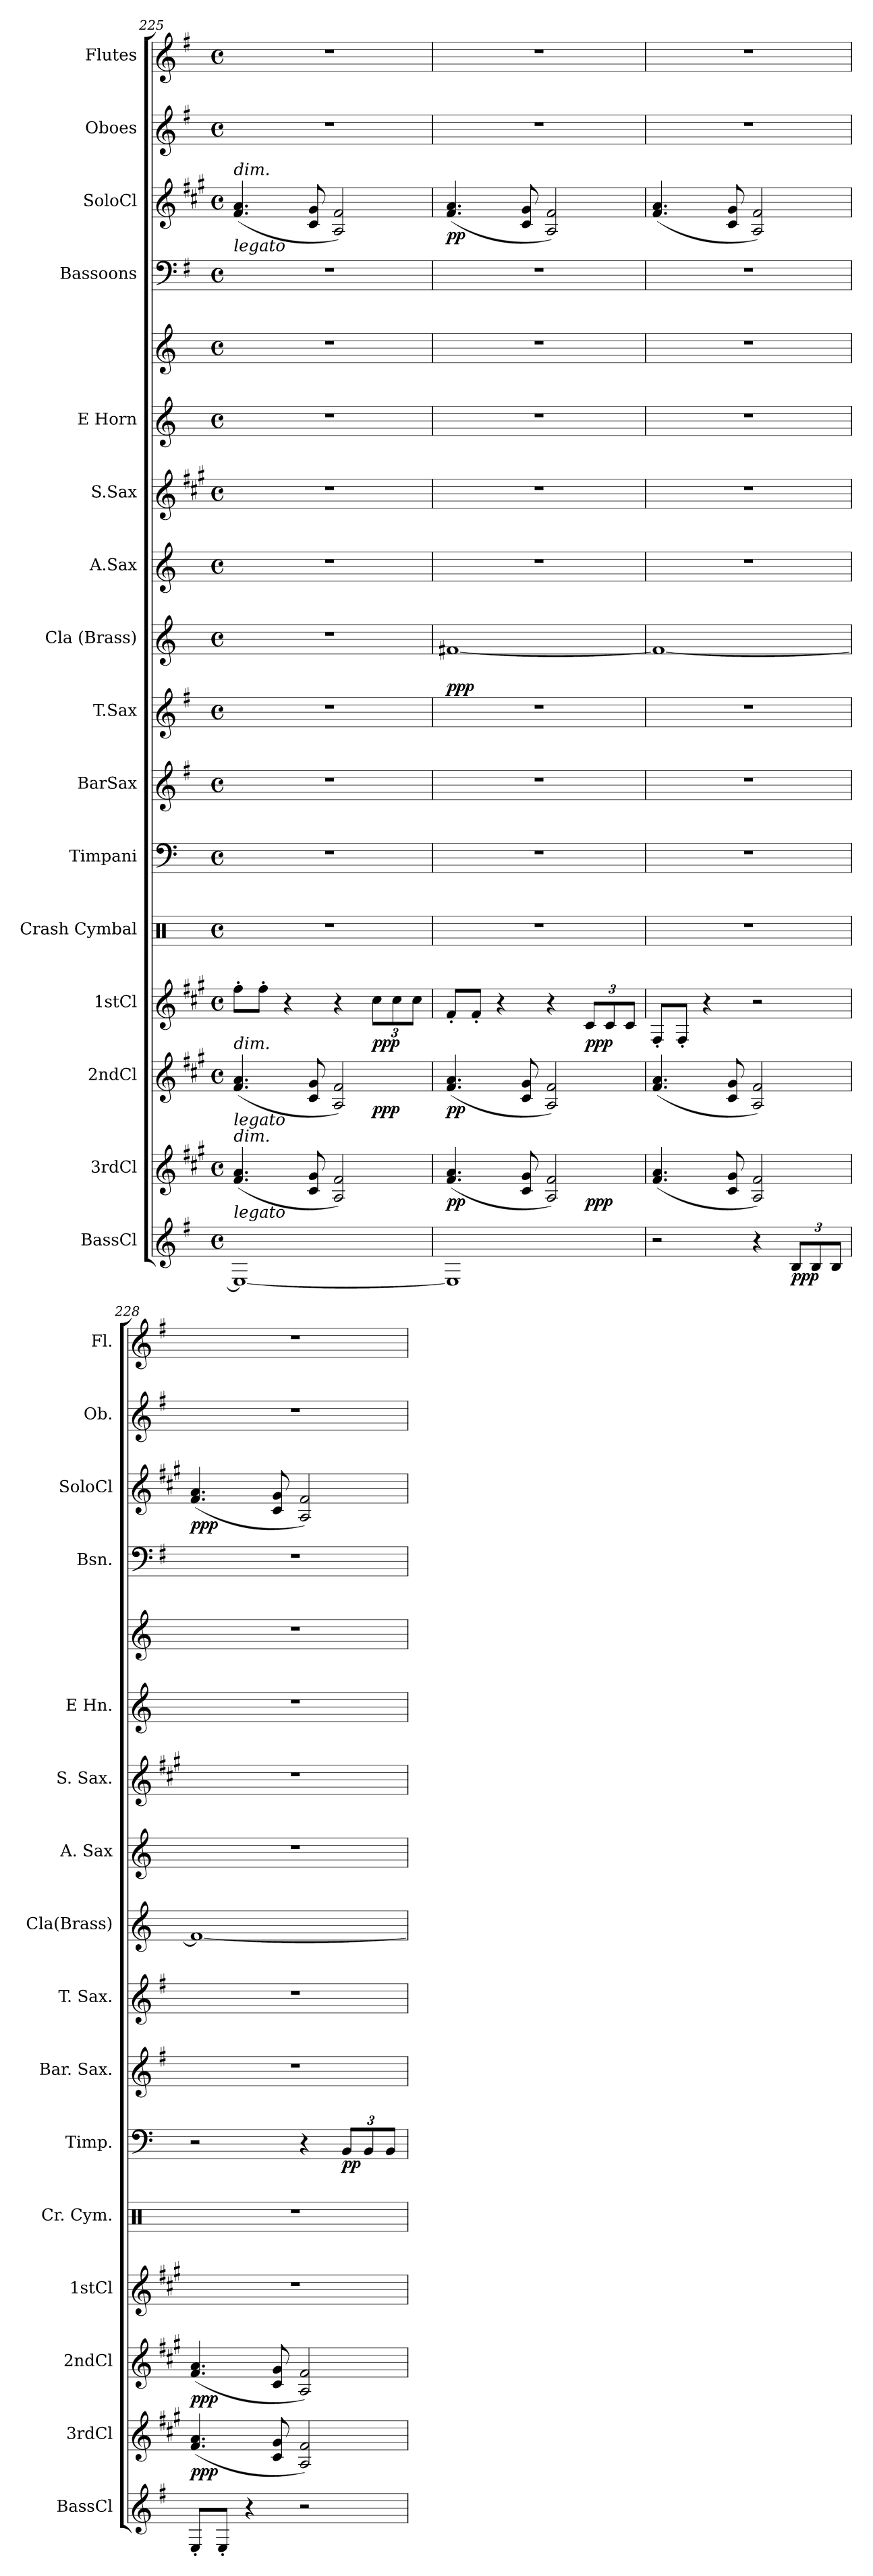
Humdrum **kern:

**kern	**dynam	**kern	**dynam	**kern	**dynam	**kern	**dynam	**kern	**kern	**dynam	**kern	**kern	**dynam	**kern	**kern	**kern	**kern	**kern	**kern	**kern	**dynam	**kern	**kern
*part16	*part16	*part15	*part15	*part14	*part14	*part13	*part13	*part12	*part11	*part11	*part10	*part9	*part9	*part8	*part7	*part6	*part5	*part5	*part4	*part3	*part3	*part2	*part1
*staff17	*staff17	*staff16	*staff16	*staff15	*staff15	*staff14	*staff14	*staff13	*staff12	*staff12	*staff11	*staff10	*staff10	*staff9	*staff8	*staff7	*staff6	*staff5	*staff4	*staff3	*staff3	*staff2	*staff1
*I"BassCl	*	*I"3rdCl	*	*I"2ndCl	*	*I"1stCl	*	*I"Crash Cymbal	*I"Timpani	*	*I"BarSax	*I"T.Sax	*	*I"Cla (Brass)	*I"A.Sax	*I"S.Sax	*I"E Horn	*	*I"Bassoons	*I"SoloCl	*	*I"Oboes	*I"Flutes
*I'BassCl	*	*I'3rdCl	*	*I'2ndCl	*	*I'1stCl	*	*I'Cr. Cym.	*I'Timp.	*	*I'Bar. Sax.	*I'T. Sax.	*	*I'Cla(Brass)	*I'A. Sax	*I'S. Sax.	*I'E Hn.	*	*I'Bsn.	*I'SoloCl	*	*I'Ob.	*I'Fl.
*clefG2	*	*clefG2	*	*clefG2	*	*clefG2	*	*clefX	*clefF4	*	*clefG2	*clefG2	*	*clefG2	*clefG2	*clefG2	*clefG2	*clefG2	*clefF4	*clefG2	*	*clefG2	*clefG2
*ITrd8c14	*	*ITrd1c2	*	*ITrd1c2	*	*ITrd1c2	*	*	*	*	*ITrd12c21	*ITrd8c14	*	*ITrd1c2	*ITrd5c9	*ITrd1c2	*ITrd5c8	*ITrd5c8	*	*ITrd1c2	*	*	*
*k[f#]	*	*k[f#]	*	*k[f#]	*	*k[f#]	*	*k[]	*k[]	*	*k[f#]	*k[f#]	*	*k[b-e-]	*k[b-e-a-]	*k[f#]	*k[f#c#g#d#]	*k[f#c#g#d#]	*k[f#]	*k[f#]	*	*k[f#]	*k[f#]
*M4/4	*	*M4/4	*	*M4/4	*	*M4/4	*	*M4/4	*M4/4	*	*M4/4	*M4/4	*	*M4/4	*M4/4	*M4/4	*M4/4	*M4/4	*M4/4	*M4/4	*	*M4/4	*M4/4
*met(c)	*	*met(c)	*	*met(c)	*	*met(c)	*	*met(c)	*met(c)	*	*met(c)	*met(c)	*	*met(c)	*met(c)	*met(c)	*met(c)	*met(c)	*met(c)	*met(c)	*	*met(c)	*met(c)
=225	=225	=225	=225	=225	=225	=225	=225	=225	=225	=225	=225	=225	=225	=225	=225	=225	=225	=225	=225	=225	=225	=225	=225
*	*	*	*	*^	*	*	*	*	*	*	*	*	*	*	*	*	*	*	*	*	*	*	*
!	!	!	!	!	!	!	!	!	!	!	!	!	!	!	!	!	!	!	!	!	!LO:TX:b:i:t=legato	!	!	!
!	!	!	!	!	!	!	!	!	!	!	!	!	!	!	!	!	!	!	!	!	!LO:TX:a:i:t=dim.	!	!	!
!	!	!	!	!LO:TX:b:i:t=legato	!	!	!	!	!	!	!	!	!	!	!	!	!	!	!	!	!	!	!	!
!	!	!	!	!LO:TX:a:i:t=dim.	!	!	!	!	!	!	!	!	!	!	!	!	!	!	!	!	!	!	!	!
!	!	!LO:TX:b:i:t=legato	!	!	!	!	!	!	!	!	!	!	!	!	!	!	!	!	!	!	!	!	!	!
!	!	!LO:TX:a:i:t=dim.	!	!	!	!	!	!	!	!	!	!	!	!	!	!	!	!	!	!	!	!	!	!
1EE_	.	(<4.e/ 4.g/	.	(<4.e/ 4.g/	2.ryy	.	8ee'\L	.	1r	1r	.	1r	1r	.	1r	1r	1r	1r	1r	1r	(<4.e/ 4.g/	.	1r	1r
.	.	.	.	.	.	.	8ee'\J	.	.	.	.	.	.	.	.	.	.	.	.	.	.	.	.	.
.	.	.	.	.	.	.	4r	.	.	.	.	.	.	.	.	.	.	.	.	.	.	.	.	.
.	.	8B/ 8f#/	.	8B/ 8f#/	.	.	.	.	.	.	.	.	.	.	.	.	.	.	.	.	8B/ 8f#/	.	.	.
.	.	2G/ 2e/)	.	2G/ 2e/)	.	.	4r	.	.	.	.	.	.	.	.	.	.	.	.	.	2G/ 2e/)	.	.	.
*	*	*	*	*	*	*	*Xbrackettup	*	*	*	*	*	*	*	*	*	*	*	*	*	*	*	*	*
!	!	!	!	!	!	!LO:DY:b	!	!LO:DY:b	!	!	!	!	!	!	!	!	!	!	!	!	!	!	!	!
.	.	.	.	.	4ryy	ppp	12b\L	ppp	.	.	.	.	.	.	.	.	.	.	.	.	.	.	.	.
.	.	.	.	.	.	.	12b\	.	.	.	.	.	.	.	.	.	.	.	.	.	.	.	.	.
.	.	.	.	.	.	.	12b\J	.	.	.	.	.	.	.	.	.	.	.	.	.	.	.	.	.
=226	=226	=226	=226	=226	=226	=226	=226	=226	=226	=226	=226	=226	=226	=226	=226	=226	=226	=226	=226	=226	=226	=226	=226	=226
!	!	!	!LO:DY:b	!	!	!LO:DY:b	!	!	!	!	!	!	!	!LO:DY:a	!	!	!	!	!	!	!	!LO:DY:b	!	!
*	*	*^	*	*v	*v	*	*	*	*	*	*	*	*	*	*	*	*	*	*	*	*	*	*	*
1EE]	.	(<4.e/ 4.g/	2.ryy	pp	(<4.e/ 4.g/	pp	8e'/L	.	1r	1r	.	1r	1r	ppp	[1en	1r	1r	1r	1r	1r	(<4.e/ 4.g/	pp	1r	1r
.	.	.	.	.	.	.	8e'/J	.	.	.	.	.	.	.	.	.	.	.	.	.	.	.	.	.
.	.	.	.	.	.	.	4r	.	.	.	.	.	.	.	.	.	.	.	.	.	.	.	.	.
.	.	8B/ 8f#/	.	.	8B/ 8f#/	.	.	.	.	.	.	.	.	.	.	.	.	.	.	.	8B/ 8f#/	.	.	.
.	.	2G/ 2e/)	.	.	2G/ 2e/)	.	4r	.	.	.	.	.	.	.	.	.	.	.	.	.	2G/ 2e/)	.	.	.
!	!	!	!	!LO:DY:b	!	!	!	!LO:DY:b	!	!	!	!	!	!	!	!	!	!	!	!	!	!	!	!
.	.	.	4ryy	ppp	.	.	12B/L	ppp	.	.	.	.	.	.	.	.	.	.	.	.	.	.	.	.
.	.	.	.	.	.	.	12B/	.	.	.	.	.	.	.	.	.	.	.	.	.	.	.	.	.
.	.	.	.	.	.	.	12B/J	.	.	.	.	.	.	.	.	.	.	.	.	.	.	.	.	.
*	*	*v	*v	*	*	*	*	*	*	*	*	*	*	*	*	*	*	*	*	*	*	*	*	*
!!LO:PB:g=z
=227	=227	=227	=227	=227	=227	=227	=227	=227	=227	=227	=227	=227	=227	=227	=227	=227	=227	=227	=227	=227	=227	=227	=227
2r	.	(<4.e/ 4.g/	.	(<4.e/ 4.g/	.	8E'/L	.	1r	1r	.	1r	1r	.	1e_	1r	1r	1r	1r	1r	(<4.e/ 4.g/	.	1r	1r
.	.	.	.	.	.	8E'/J	.	.	.	.	.	.	.	.	.	.	.	.	.	.	.	.	.
.	.	.	.	.	.	4r	.	.	.	.	.	.	.	.	.	.	.	.	.	.	.	.	.
.	.	8B/ 8f#/	.	8B/ 8f#/	.	.	.	.	.	.	.	.	.	.	.	.	.	.	.	8B/ 8f#/	.	.	.
4r	.	2G/ 2e/)	.	2G/ 2e/)	.	2r	.	.	.	.	.	.	.	.	.	.	.	.	.	2G/ 2e/)	.	.	.
*Xbrackettup	*	*	*	*	*	*	*	*	*	*	*	*	*	*	*	*	*	*	*	*	*	*	*
!	!LO:DY:b	!	!	!	!	!	!	!	!	!	!	!	!	!	!	!	!	!	!	!	!	!	!
12BB/L	ppp	.	.	.	.	.	.	.	.	.	.	.	.	.	.	.	.	.	.	.	.	.	.
12BB/	.	.	.	.	.	.	.	.	.	.	.	.	.	.	.	.	.	.	.	.	.	.	.
12BB/J	.	.	.	.	.	.	.	.	.	.	.	.	.	.	.	.	.	.	.	.	.	.	.
=228	=228	=228	=228	=228	=228	=228	=228	=228	=228	=228	=228	=228	=228	=228	=228	=228	=228	=228	=228	=228	=228	=228	=228
!	!	!	!LO:DY:b	!	!LO:DY:b	!	!	!	!	!	!	!	!	!	!	!	!	!	!	!	!LO:DY:b	!	!
8EE'/L	.	(<4.e/ 4.g/	ppp	(<4.e/ 4.g/	ppp	1r	.	1r	2r	.	1r	1r	.	1e_	1r	1r	1r	1r	1r	(<4.e/ 4.g/	ppp	1r	1r
8EE'/J	.	.	.	.	.	.	.	.	.	.	.	.	.	.	.	.	.	.	.	.	.	.	.
4r	.	.	.	.	.	.	.	.	.	.	.	.	.	.	.	.	.	.	.	.	.	.	.
.	.	8B/ 8f#/	.	8B/ 8f#/	.	.	.	.	.	.	.	.	.	.	.	.	.	.	.	8B/ 8f#/	.	.	.
2r	.	2G/ 2e/)	.	2G/ 2e/)	.	.	.	.	4r	.	.	.	.	.	.	.	.	.	.	2G/ 2e/)	.	.	.
*	*	*	*	*	*	*	*	*	*Xbrackettup	*	*	*	*	*	*	*	*	*	*	*	*	*	*
!	!	!	!	!	!	!	!	!	!	!LO:DY:b	!	!	!	!	!	!	!	!	!	!	!	!	!
.	.	.	.	.	.	.	.	.	12BB/L	pp	.	.	.	.	.	.	.	.	.	.	.	.	.
.	.	.	.	.	.	.	.	.	12BB/	.	.	.	.	.	.	.	.	.	.	.	.	.	.
.	.	.	.	.	.	.	.	.	12BB/J	.	.	.	.	.	.	.	.	.	.	.	.	.	.
=	=	=	=	=	=	=	=	=	=	=	=	=	=	=	=	=	=	=	=	=	=	=	=
*-	*-	*-	*-	*-	*-	*-	*-	*-	*-	*-	*-	*-	*-	*-	*-	*-	*-	*-	*-	*-	*-	*-	*-
